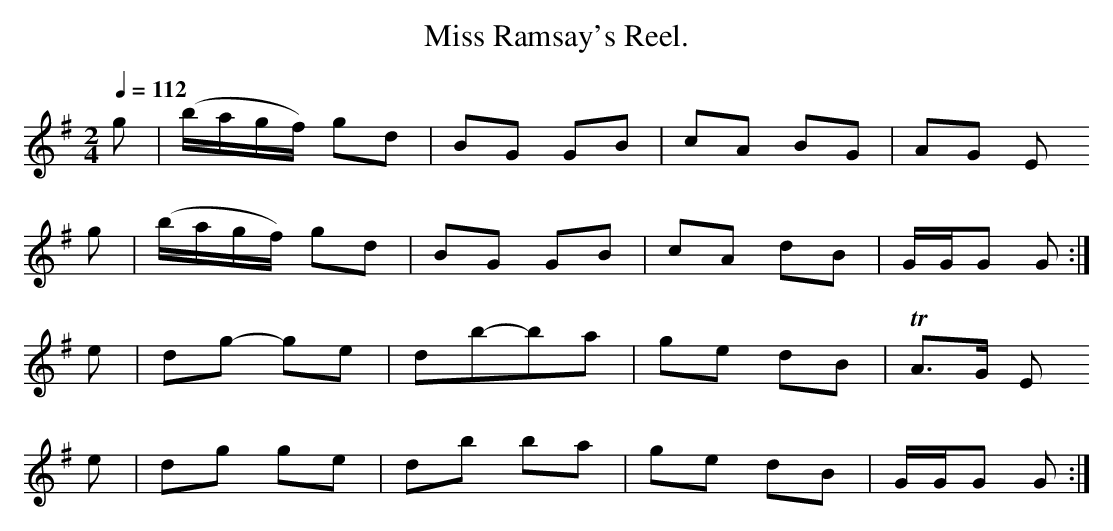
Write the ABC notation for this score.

X:1
T:Miss Ramsay's Reel.
M:2/4
L:1/16
Q:1/4=112
K:G
g2 | (bagf) g2d2 | B2G2 G2B2 | c2A2 B2G2 | A2G2 E2
g2 | (bagf) g2d2 | B2G2 G2B2 | c2A2 d2B2 | GGG2 G2 :|
e2 | d2g2- g2e2 | d2b2-b2a2 | g2e2 d2B2 | TA3G E2
e2 | d2g2 g2e2 | d2b2 b2a2 | g2e2 d2B2 | GGG2 G2 :|
